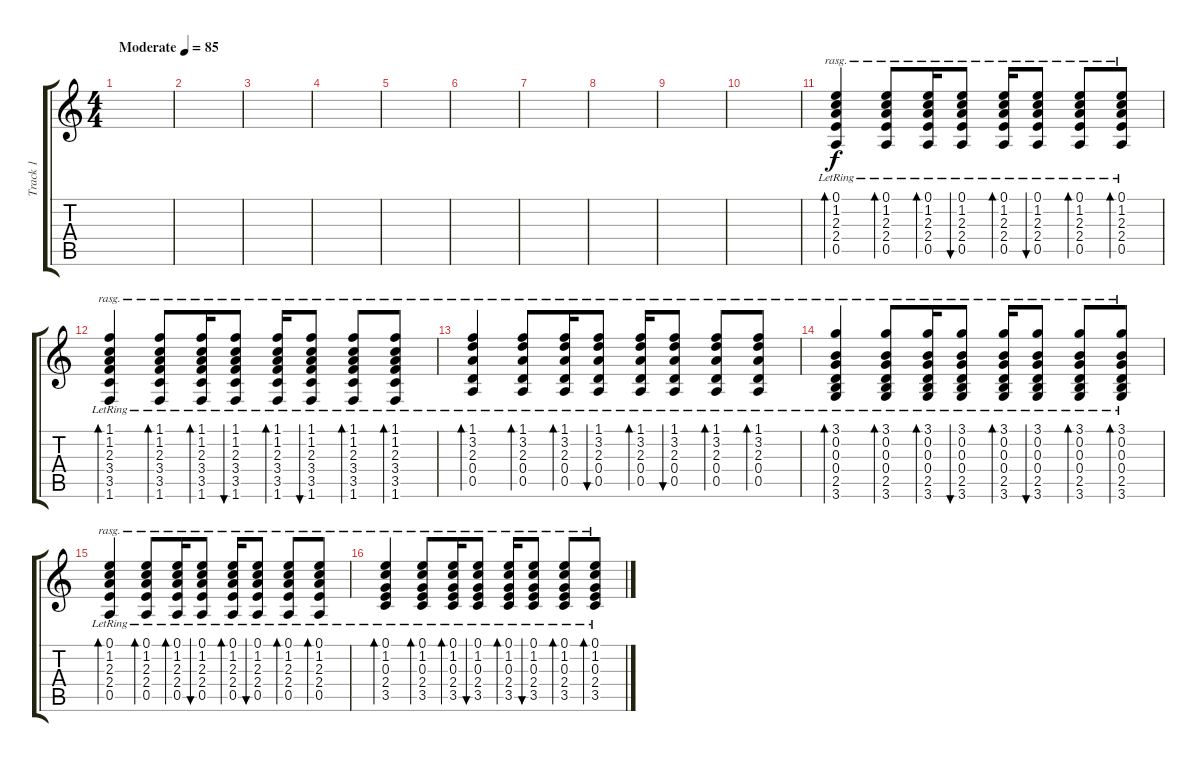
\track ("Track 1" "Track 1") {instrument acousticguitarsteel}
\staff {score tabs}
\tuning (E4 B3 G3 D3 A2 E2) {hide}
\ts (4 4)
\tempo (85 "Moderate")
\clef g2
\ks c
|
|
|
|
|
|
|
|
|
|
(0.1{lr} 1.2{lr} 2.3{lr} 2.4{lr} 0.5{lr}).4{bd 30 rasg ii} (0.1{lr} 1.2{lr} 2.3{lr} 2.4{lr} 0.5{lr}).8{bd 30 rasg ii} (0.1{lr} 1.2{lr} 2.3{lr} 2.4{lr} 0.5).16{bd 30 rasg ii} (0.1{lr} 1.2{lr} 2.3{lr} 2.4{lr} 0.5).8{bu 60 rasg ii} (0.1{lr} 1.2{lr} 2.3{lr} 2.4{lr} 0.5).16{bd 30 rasg ii} (0.1{lr} 1.2{lr} 2.3{lr} 2.4{lr} 0.5).8{bu 60 rasg ii} (0.1{lr} 1.2{lr} 2.3{lr} 2.4{lr} 0.5{lr}).8{bd 30 rasg ii} (0.1{lr} 1.2{lr} 2.3{lr} 2.4{lr} 0.5).8{bd 30 rasg ii} |
(1.1{lr} 1.2{lr} 2.3{lr} 3.4{lr} 3.5{lr} 1.6).4{bd 30 rasg ii} (1.1{lr} 1.2{lr} 2.3{lr} 3.4{lr} 3.5{lr} 1.6).8{bd 30 rasg ii} (1.1{lr} 1.2{lr} 2.3{lr} 3.4{lr} 3.5 1.6).16{bd 30 rasg ii} (1.1{lr} 1.2{lr} 2.3{lr} 3.4{lr} 3.5 1.6).8{bu 60 rasg ii} (1.1{lr} 1.2{lr} 2.3{lr} 3.4{lr} 3.5 1.6).16{bd 30 rasg ii} (1.1{lr} 1.2{lr} 2.3{lr} 3.4{lr} 3.5 1.6).8{bu 60 rasg ii} (1.1{lr} 1.2{lr} 2.3{lr} 3.4{lr} 3.5{lr} 1.6).8{bd 30 rasg ii} (1.1{lr} 1.2{lr} 2.3{lr} 3.4{lr} 3.5 1.6).8{bd 30 rasg ii} |
(1.1{lr} 3.2{lr} 2.3{lr} 0.4{lr} 0.5{lr}).4{bd 30 rasg ii} (1.1{lr} 3.2{lr} 2.3{lr} 0.4{lr} 0.5{lr}).8{bd 30 rasg ii} (1.1{lr} 3.2{lr} 2.3{lr} 0.4{lr} 0.5).16{bd 30 rasg ii} (1.1{lr} 3.2{lr} 2.3{lr} 0.4{lr} 0.5).8{bu 60 rasg ii} (1.1{lr} 3.2{lr} 2.3{lr} 0.4{lr} 0.5).16{bd 30 rasg ii} (1.1{lr} 3.2{lr} 2.3{lr} 0.4{lr} 0.5).8{bu 60 rasg ii} (1.1{lr} 3.2{lr} 2.3{lr} 0.4{lr} 0.5{lr}).8{bd 30 rasg ii} (1.1{lr} 3.2{lr} 2.3{lr} 0.4{lr} 0.5).8{bd 30 rasg ii} |
(3.1{lr} 0.2{lr} 0.3{lr} 0.4{lr} 2.5{lr} 3.6).4{bd 30 rasg ii} (3.1{lr} 0.2{lr} 0.3{lr} 0.4{lr} 2.5{lr} 3.6).8{bd 30 rasg ii} (3.1{lr} 0.2{lr} 0.3{lr} 0.4{lr} 2.5 3.6).16{bd 30 rasg ii} (3.1{lr} 0.2{lr} 0.3{lr} 0.4{lr} 2.5 3.6).8{bu 60 rasg ii} (3.1{lr} 0.2{lr} 0.3{lr} 0.4{lr} 2.5 3.6).16{bd 30 rasg ii} (3.1{lr} 0.2{lr} 0.3{lr} 0.4{lr} 2.5 3.6).8{bu 60 rasg ii} (3.1{lr} 0.2{lr} 0.3{lr} 0.4{lr} 2.5{lr} 3.6).8{bd 30 rasg ii} (3.1{lr} 0.2{lr} 0.3{lr} 0.4{lr} 2.5 3.6).8{bd 30 rasg ii} |
(0.1{lr} 1.2{lr} 2.3{lr} 2.4{lr} 0.5{lr}).4{bd 30 rasg ii} (0.1{lr} 1.2{lr} 2.3{lr} 2.4{lr} 0.5{lr}).8{bd 30 rasg ii} (0.1{lr} 1.2{lr} 2.3{lr} 2.4{lr} 0.5).16{bd 30 rasg ii} (0.1{lr} 1.2{lr} 2.3{lr} 2.4{lr} 0.5).8{bu 60 rasg ii} (0.1{lr} 1.2{lr} 2.3{lr} 2.4{lr} 0.5).16{bd 30 rasg ii} (0.1{lr} 1.2{lr} 2.3{lr} 2.4{lr} 0.5).8{bu 60 rasg ii} (0.1{lr} 1.2{lr} 2.3{lr} 2.4{lr} 0.5{lr}).8{bd 30 rasg ii} (0.1{lr} 1.2{lr} 2.3{lr} 2.4{lr} 0.5).8{bd 30 rasg ii} |
(0.1{lr} 1.2{lr} 0.3{lr} 2.4{lr} 3.5{lr}).4{bd 30 rasg ii} (0.1{lr} 1.2{lr} 0.3{lr} 2.4{lr} 3.5{lr}).8{bd 30 rasg ii} (0.1{lr} 1.2{lr} 0.3{lr} 2.4{lr} 3.5).16{bd 30 rasg ii} (0.1{lr} 1.2{lr} 0.3{lr} 2.4{lr} 3.5).8{bu 60 rasg ii} (0.1{lr} 1.2{lr} 0.3{lr} 2.4{lr} 3.5).16{bd 30 rasg ii} (0.1{lr} 1.2{lr} 0.3{lr} 2.4{lr} 3.5).8{bu 60 rasg ii} (0.1{lr} 1.2{lr} 0.3{lr} 2.4{lr} 3.5{lr}).8{bd 30 rasg ii} (0.1{lr} 1.2{lr} 0.3{lr} 2.4{lr} 3.5).8{bd 30 rasg ii}
